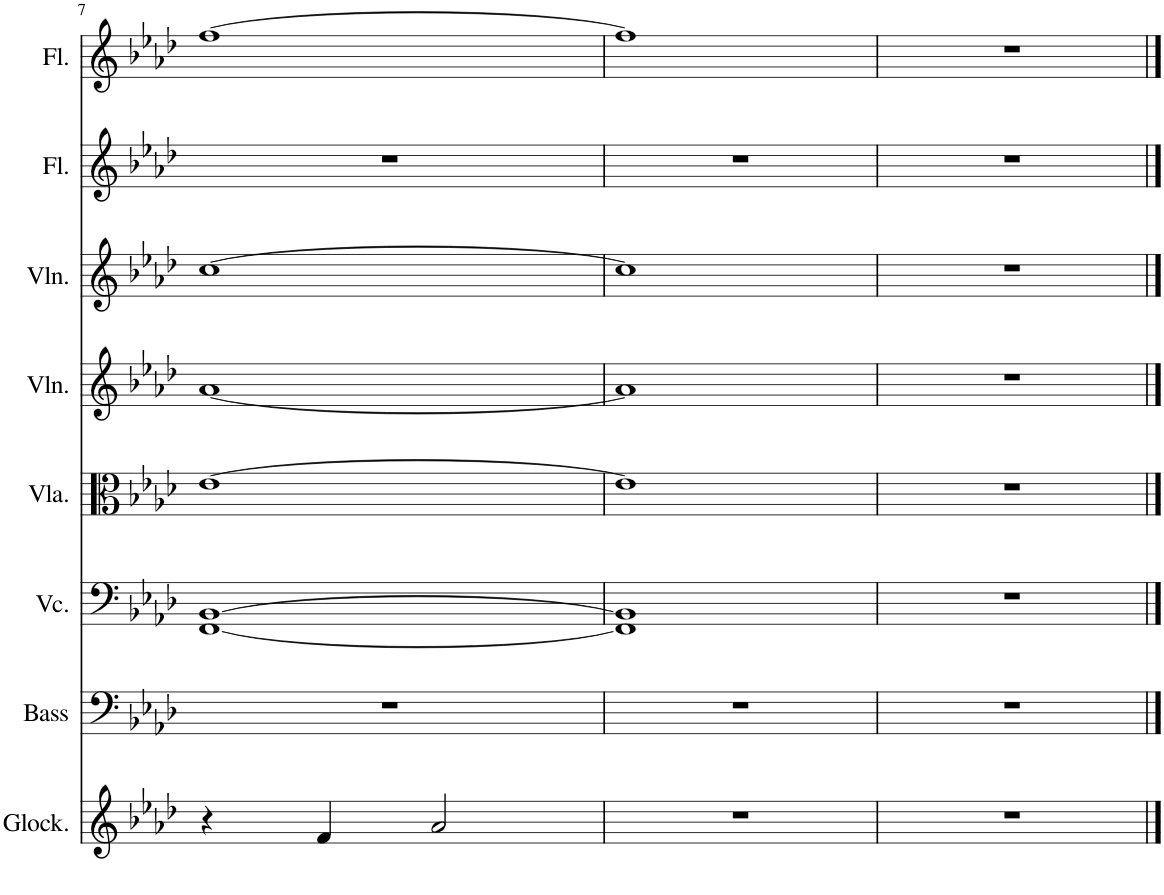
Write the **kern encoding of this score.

**kern	**kern	**kern	**kern	**kern	**kern	**kern	**kern
*part8	*part7	*part6	*part5	*part4	*part3	*part2	*part1
*staff8	*staff7	*staff6	*staff5	*staff4	*staff3	*staff2	*staff1
*I"Glockenspiel	*I"Acoustic Bass	*I"Violoncello	*I"Viola	*I"Violin	*I"Violin	*I"Flute	*I"Flute
*I'Glock.	*I'Bass	*I'Vc.	*I'Vla.	*I'Vln.	*I'Vln.	*I'Fl.	*I'Fl.
!!LO:PB:g=z
*clefG2	*clefF4	*clefF4	*clefC3	*clefG2	*clefG2	*clefG2	*clefG2
*Trd-14c-24	*Trd7c12	*	*	*	*	*	*
*k[b-e-a-d-]	*k[b-e-a-d-]	*k[b-e-a-d-]	*k[b-e-a-d-]	*k[b-e-a-d-]	*k[b-e-a-d-]	*k[b-e-a-d-]	*k[b-e-a-d-]
*M4/4	*M4/4	*M4/4	*M4/4	*M4/4	*M4/4	*M4/4	*M4/4
=7	=7	=7	=7	=7	=7	=7	=7
4r	1r	[1FF [1BB-	[1e-	[1a-	[1cc	1r	[1ff
4f/	.	.	.	.	.	.	.
2a-/	.	.	.	.	.	.	.
=8	=8	=8	=8	=8	=8	=8	=8
1r	1r	1FF] 1BB-]	1e-]	1a-]	1cc]	1r	1ff]
=9	=9	=9	=9	=9	=9	=9	=9
1r	1r	1r	1r	1r	1r	1r	1r
==	==	==	==	==	==	==	==
*-	*-	*-	*-	*-	*-	*-	*-
